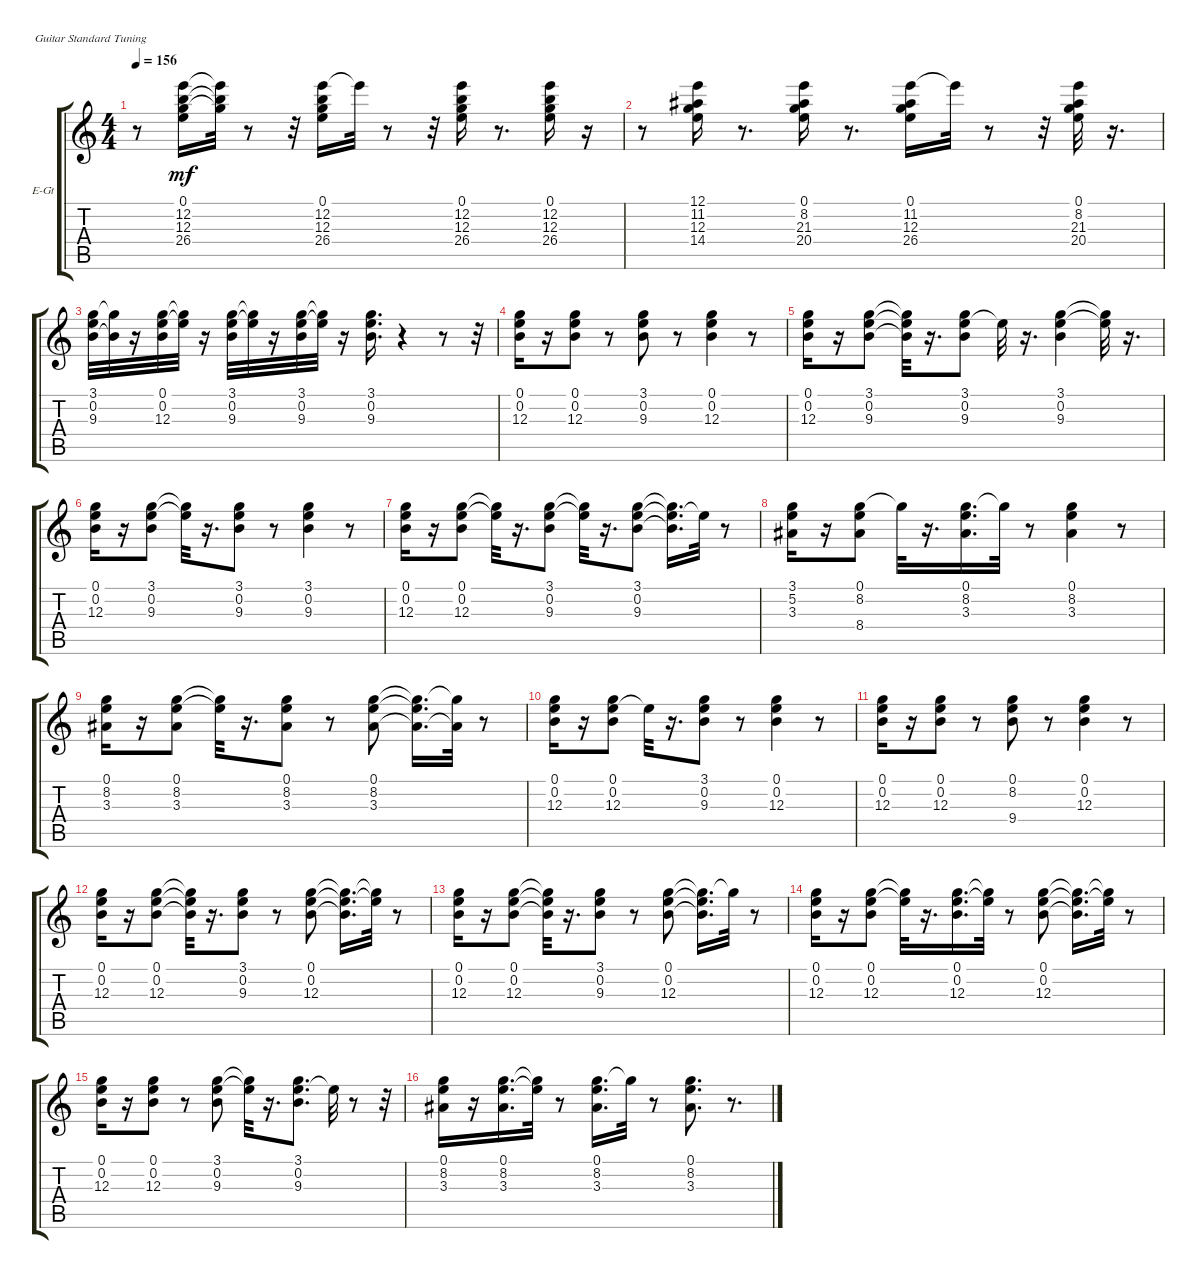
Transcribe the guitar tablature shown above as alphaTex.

\defaultSystemsLayout 4
\bracketExtendMode groupsimilarinstruments
\firstSystemTrackNameOrientation horizontal
\otherSystemsTrackNameOrientation horizontal
\track ("Electric Guitar" "E-Gt") {instrument electricguitarclean}
\staff {score tabs}
\tuning (E4 B3 G3 D3 A2 E2)
\ts (4 4)
\tempo 156
\clef g2
\scale
0.5
\ks c
r.8{dy mf} (0.1 12.2 12.3 26.4).16 (12.2{t} 12.3{t} 26.4{t}).32 r.8 r.32 (0.1 12.2 12.3 26.4).16 26.4{t}.32 r.8 r.32 (0.1 12.2 12.3 26.4).16 r.8{d} (0.1 12.2 12.3 26.4).16 r.16 |
\scale
0.5 r.8 (12.1 11.2 12.3 14.4).16 r.8{d} (0.1 8.2 21.3 20.4).16 r.8{d} (0.1 11.2 12.3 26.4).16 26.4{t}.32 r.8 r.32 (0.1 8.2 21.3 20.4).32 r.16{d} |
\scale
0.5 (0.2 3.1 9.3).32 (0.2{t} 3.1{t}).32 r.16 (0.2 0.1 12.3).32 (0.1{t} 12.3{t}).32 r.16 (0.2 3.1 9.3).32 (3.1{t} 9.3{t}).32 r.16 (0.2 3.1 9.3).32 (3.1{t} 9.3{t}).32 r.16 (3.1 0.2 9.3).16{d} r.4 r.8 r.32 |
\scale
0.5 (0.2 0.1 12.3).16 r.16 (0.1 0.2 12.3).8 r.8 (0.2 3.1 9.3).8 r.8 (0.2 0.1 12.3).4 r.8 |
\scale
0.5 (0.2 0.1 12.3).16 r.16 (0.2 3.1 9.3).8 (0.2{t} 3.1{t} 9.3{t}).32 r.16{d} (0.2 3.1 9.3).8 9.3{t}.32 r.16{d} (0.2 3.1 9.3).4 (3.1{t} 9.3{t}).32 r.16{d} |
\scale
0.5 (0.2 0.1 12.3).16 r.16 (0.2 3.1 9.3).8 (3.1{t} 9.3{t}).32 r.16{d} (0.2 3.1 9.3).8 r.8 (0.2 3.1 9.3).4 r.8 |
\scale
0.5 (0.2 0.1 12.3).16 r.16 (0.2 0.1 12.3).8 (0.1{t} 12.3{t}).32 r.16{d} (0.2 3.1 9.3).8 (3.1{t} 9.3{t}).32 r.16{d} (3.1 0.2 9.3).8 (3.1{t} 0.2{t} 9.3{t}).16{d} 9.3{t}.32 r.8 |
\scale
0.5 (3.1 5.2 3.3).16 r.16 (0.1 8.2 8.4).8 8.2{t}.32 r.16{d} (0.1 3.3 8.2).16{d} 8.2{t}.32 r.8 (0.1 3.3 8.2).4 r.8 |
\scale
0.5 (0.1 3.3 8.2).16 r.16 (0.1 3.3 8.2).8 (0.1{t} 8.2{t}).32 r.16{d} (0.1 3.3 8.2).8 r.8 (3.3 0.1 8.2).8 (3.3{t} 0.1{t} 8.2{t}).16{d} (3.3{t} 8.2{t}).32 r.8 |
\scale
0.5 (0.1 0.2 12.3).16 r.16 (0.2 0.1 12.3).8 0.1{t}.32 r.16{d} (0.2 3.1 9.3).8 r.8 (0.2 0.1 12.3).4 r.8 |
\scale
0.5 (0.2 0.1 12.3).16 r.16 (0.1 0.2 12.3).8 r.8 (0.1 8.2 9.4).8 r.8 (0.2 0.1 12.3).4 r.8 |
\scale
0.5 (0.1 0.2 12.3).16 r.16 (0.2 0.1 12.3).8 (0.2{t} 0.1{t} 12.3{t}).32 r.16{d} (0.2 3.1 9.3).8 r.8 (0.2 0.1 12.3).8 (0.2{t} 0.1{t} 12.3{t}).16{d} (0.1{t} 12.3{t}).32 r.8 |
\scale
0.5 (0.2 0.1 12.3).16 r.16 (0.2 0.1 12.3).8 (0.2{t} 0.1{t} 12.3{t}).32 r.16{d} (0.2 3.1 9.3).8 r.8 (0.2 0.1 12.3).8 (0.2{t} 0.1{t} 12.3{t}).16{d} 12.3{t}.32 r.8 |
\scale
0.5 (0.2 0.1 12.3).16 r.16 (0.2 0.1 12.3).8 (0.1{t} 12.3{t}).32 r.16{d} (0.2 0.1 12.3).16{d} (0.1{t} 12.3{t}).32 r.8 (0.2 0.1 12.3).8 (0.2{t} 0.1{t} 12.3{t}).16{d} (0.1{t} 12.3{t}).32 r.8 |
\scale
0.5 (0.2 0.1 12.3).16 r.16 (0.2 0.1 12.3).8 r.8 (0.2 3.1 9.3).8 (3.1{t} 9.3{t}).32 r.16{d} (0.2 3.1 9.3).8{d} 9.3{t}.32 r.8 r.32 |
\scale
0.5 (0.1 3.3 8.2).16 r.16 (0.1 3.3 8.2).16{d} (0.1{t} 8.2{t}).32 r.8 (3.3 0.1 8.2).16{d} 8.2{t}.32 r.8 (3.3 0.1 8.2).8{d} r.8{d}
